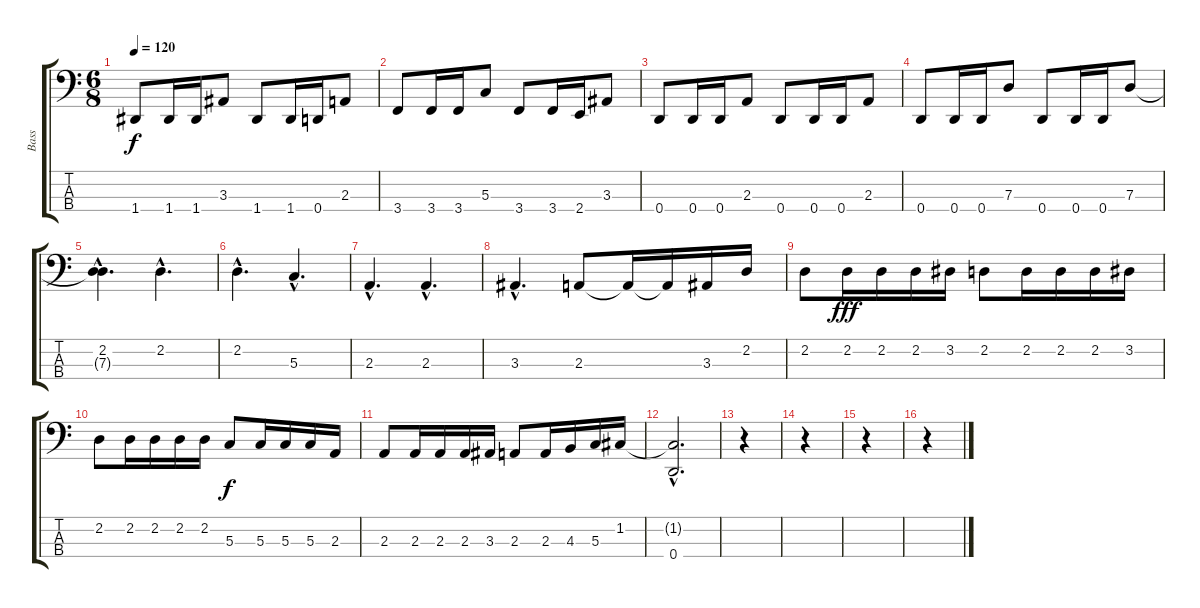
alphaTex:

\track ("Bass" "Bass") {instrument electricbasspick}
\staff {score tabs}
\tuning (F2 C2 G1 D1) {hide}
\ts (6 8)
\tempo 120
\clef f4
\ks c
1.4.8{dy f} 1.4.16 1.4.16 3.3.8 1.4.8 1.4.16 0.4.16 2.3.8 |
3.4.8 3.4.16 3.4.16 5.3.8 3.4.8 3.4.16 2.4.16 3.3.8 |
0.4.8 0.4.16 0.4.16 2.3.8 0.4.8 0.4.16 0.4.16 2.3.8 |
0.4.8 0.4.16 0.4.16 7.3.8 0.4.8 0.4.16 0.4.16 7.3.8 |
(2.2{hac} 7.3{hac t}).4{d} 2.2{hac}.4{d} |
2.2{hac}.4{d} 5.3{hac}.4{d} |
2.3{hac}.4{d} 2.3{hac}.4{d} |
3.3{hac}.4{d} 2.3.8 2.3{t}.16 2.3{t}.16 3.3.16 2.2.16 |
2.2.8 2.2.16{dy fff} 2.2.16 2.2.16 3.2.16 2.2.8 2.2.16 2.2.16 2.2.16 3.2.16 |
2.2.8 2.2.16 2.2.16 2.2.16 2.2.16 5.3.8{dy f} 5.3.16 5.3.16 5.3.16 2.3.16 |
2.3.8 2.3.16 2.3.16 2.3.16 3.3.16 2.3.8 2.3.16 4.3.16 5.3.16 1.2.16 |
(1.2{hac t} 0.4{hac}).2{d} |
r.4 |
r.4 |
r.4 |
r.4
